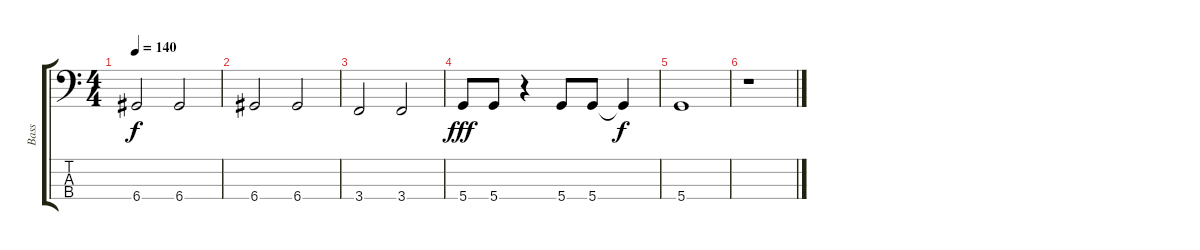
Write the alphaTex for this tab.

\track ("Bass" "Bass") {instrument electricbassfinger}
\staff {score tabs}
\tuning (G2 D2 A1 D1) {hide}
\ts (4 4)
\tempo 140
\clef f4
\ks c
6.4.2{dy f} 6.4.2 |
6.4.2 6.4.2 |
3.4.2 3.4.2 |
5.4.8{dy fff} 5.4.8 r.4 5.4.8 5.4.8 5.4{t}.4{dy f} |
5.4.1 |
r.1
